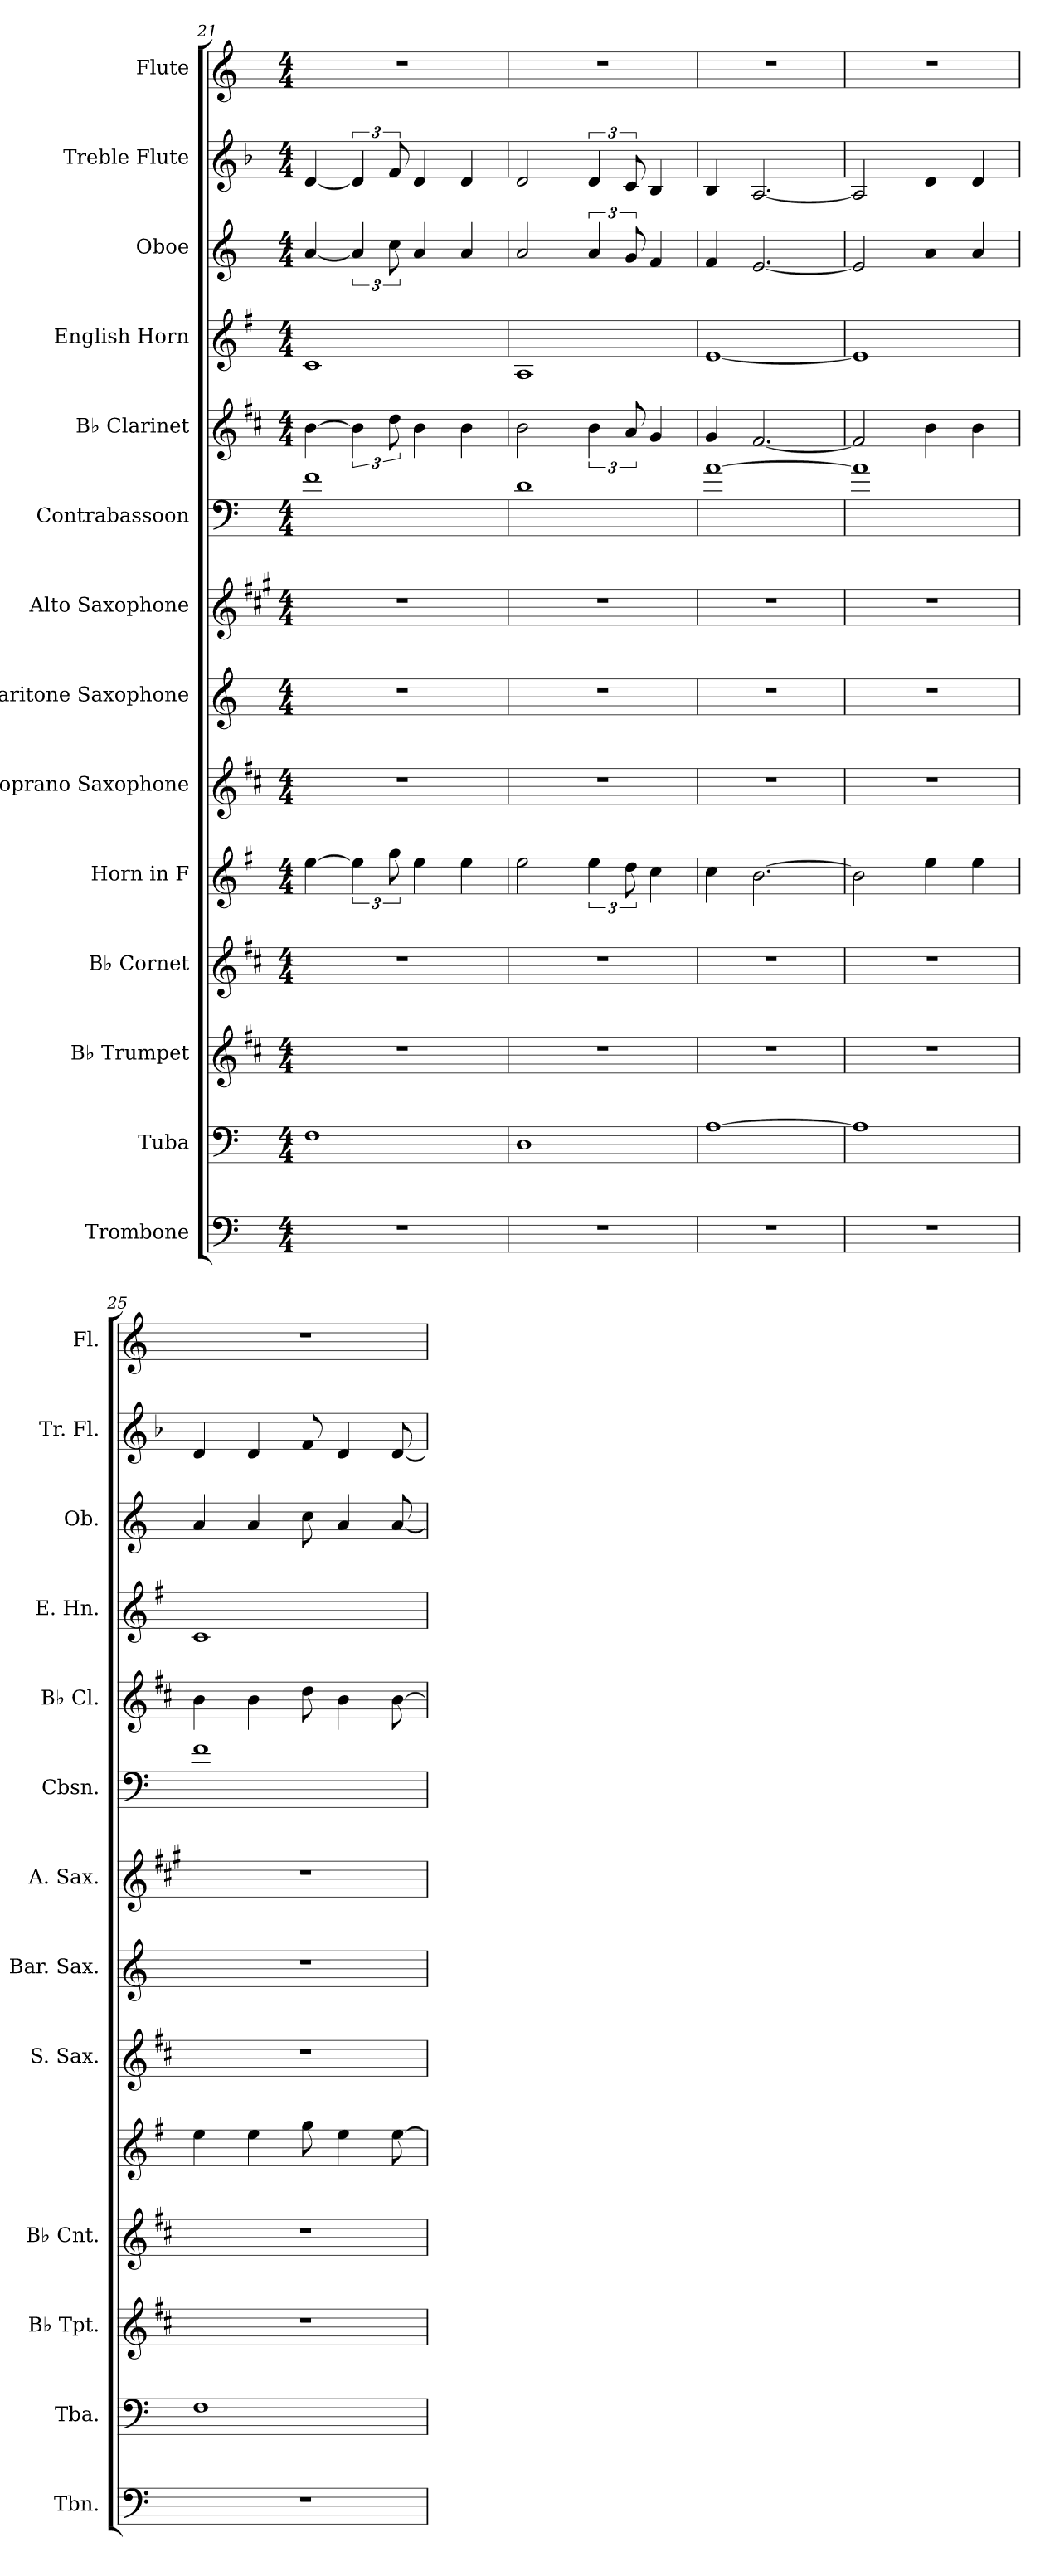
**kern	**kern	**kern	**kern	**kern	**kern	**kern	**kern	**kern	**kern	**kern	**kern	**kern	**kern
*part14	*part13	*part12	*part11	*part10	*part9	*part8	*part7	*part6	*part5	*part4	*part3	*part2	*part1
*staff14	*staff13	*staff12	*staff11	*staff10	*staff9	*staff8	*staff7	*staff6	*staff5	*staff4	*staff3	*staff2	*staff1
*I"Trombone	*I"Tuba	*I"B♭ Trumpet	*I"B♭ Cornet	*I"Horn in F	*I"Soprano Saxophone	*I"Baritone Saxophone	*I"Alto Saxophone	*I"Contrabassoon	*I"B♭ Clarinet	*I"English Horn	*I"Oboe	*I"Treble Flute	*I"Flute
*I'Tbn.	*I'Tba.	*I'B♭ Tpt.	*I'B♭ Cnt.	*	*I'S. Sax.	*I'Bar. Sax.	*I'A. Sax.	*I'Cbsn.	*I'B♭ Cl.	*I'E. Hn.	*I'Ob.	*I'Tr. Fl.	*I'Fl.
*clefF4	*clefF4	*clefG2	*clefG2	*clefG2	*clefG2	*clefG2	*clefG2	*clefF4	*clefG2	*clefG2	*clefG2	*clefG2	*clefG2
*	*	*ITrd1c2	*ITrd1c2	*ITrd4c7	*ITrd1c2	*ITrd12c21	*ITrd5c9	*ITrd7c12	*ITrd1c2	*ITrd4c7	*	*ITrd-4c-7	*
*k[]	*k[]	*k[]	*k[]	*k[]	*k[]	*k[]	*k[]	*k[]	*k[]	*k[]	*k[]	*k[]	*k[]
*M4/4	*M4/4	*M4/4	*M4/4	*M4/4	*M4/4	*M4/4	*M4/4	*M4/4	*M4/4	*M4/4	*M4/4	*M4/4	*M4/4
=21	=21	=21	=21	=21	=21	=21	=21	=21	=21	=21	=21	=21	=21
1r	1F	1r	1r	[4a\	1r	1r	1r	1F	[4a\	1F	[4a/	[4a/	1r
.	.	.	.	6a\]	.	.	.	.	6a\]	.	6a/]	6a/]	.
.	.	.	.	12cc\	.	.	.	.	12cc\	.	12cc\	12cc/	.
.	.	.	.	4a\	.	.	.	.	4a\	.	4a/	4a/	.
.	.	.	.	4a\	.	.	.	.	4a\	.	4a/	4a/	.
=22	=22	=22	=22	=22	=22	=22	=22	=22	=22	=22	=22	=22	=22
1r	1D	1r	1r	2a\	1r	1r	1r	1D	2a\	1D	2a/	2a/	1r
.	.	.	.	6a\	.	.	.	.	6a\	.	6a/	6a/	.
.	.	.	.	12g\	.	.	.	.	12g/	.	12g/	12g/	.
.	.	.	.	4f\	.	.	.	.	4f/	.	4f/	4f/	.
=23	=23	=23	=23	=23	=23	=23	=23	=23	=23	=23	=23	=23	=23
1r	[1A	1r	1r	4f\	1r	1r	1r	[1A	4f/	[1A	4f/	4f/	1r
.	.	.	.	[2.e\	.	.	.	.	[2.e/	.	[2.e/	[2.e/	.
=24	=24	=24	=24	=24	=24	=24	=24	=24	=24	=24	=24	=24	=24
1r	1A]	1r	1r	2e\]	1r	1r	1r	1A]	2e/]	1A]	2e/]	2e/]	1r
.	.	.	.	4a\	.	.	.	.	4a\	.	4a/	4a/	.
.	.	.	.	4a\	.	.	.	.	4a\	.	4a/	4a/	.
!!LO:PB:g=z
=25	=25	=25	=25	=25	=25	=25	=25	=25	=25	=25	=25	=25	=25
1r	1F	1r	1r	4a\	1r	1r	1r	1F	4a\	1F	4a/	4a/	1r
.	.	.	.	4a\	.	.	.	.	4a\	.	4a/	4a/	.
.	.	.	.	8cc\	.	.	.	.	8cc\	.	8cc\	8cc/	.
.	.	.	.	4a\	.	.	.	.	4a\	.	4a/	4a/	.
.	.	.	.	[8a\	.	.	.	.	[8a\	.	[8a/	[8a/	.
=	=	=	=	=	=	=	=	=	=	=	=	=	=
*-	*-	*-	*-	*-	*-	*-	*-	*-	*-	*-	*-	*-	*-
